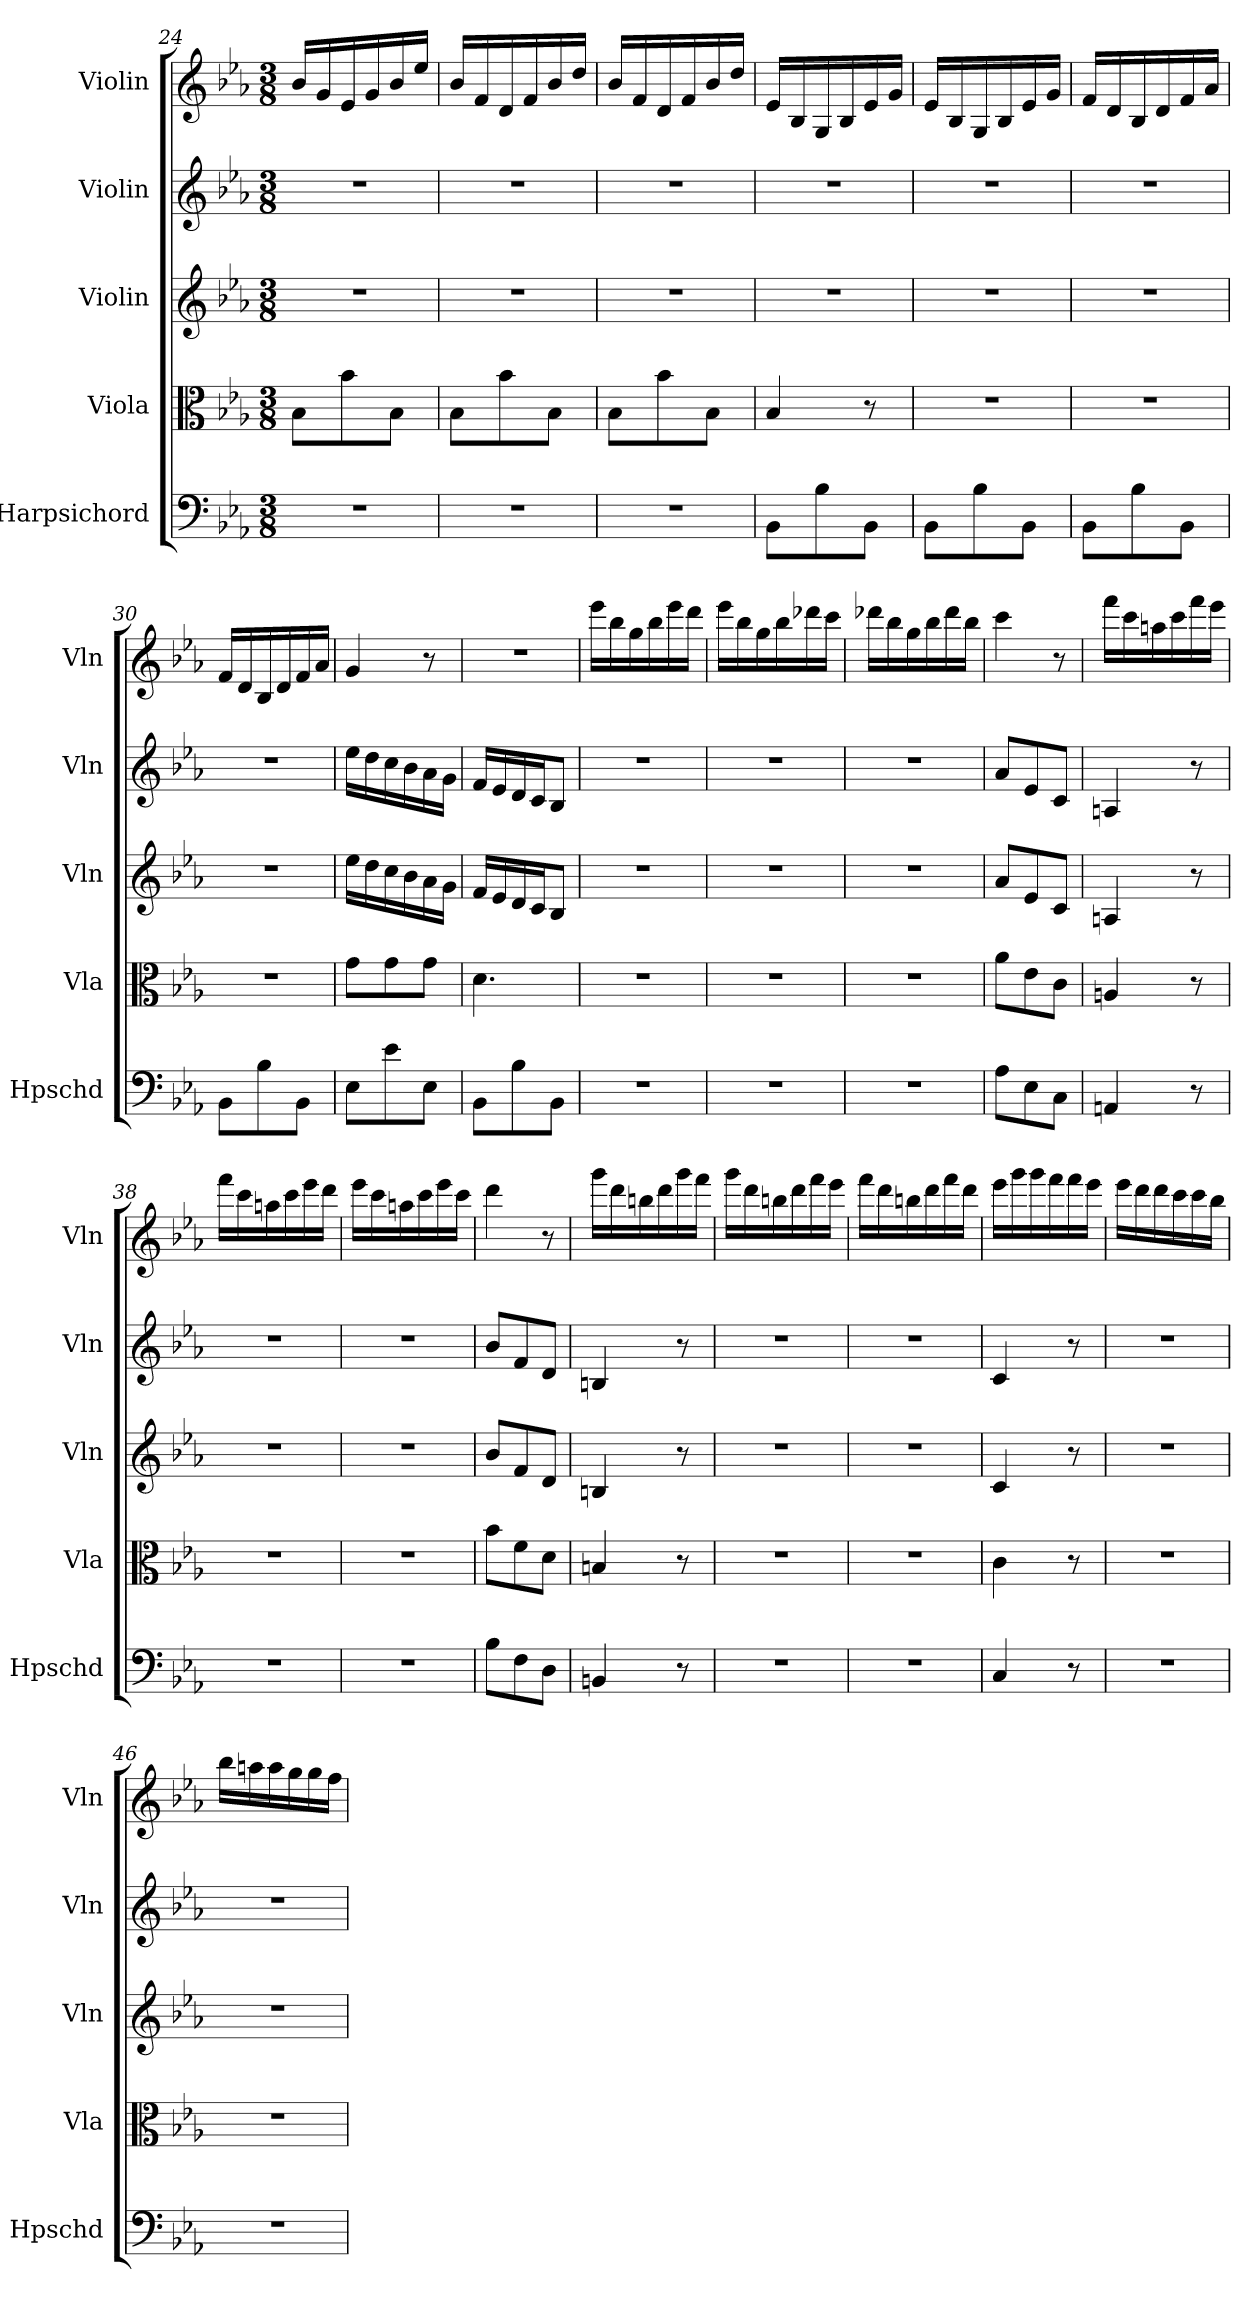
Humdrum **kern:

**kern	**kern	**kern	**kern	**kern
*part5	*part4	*part3	*part2	*part1
*staff5	*staff4	*staff3	*staff2	*staff1
*I"Harpsichord	*I"Viola	*I"Violin	*I"Violin	*I"Violin
*I'Hpschd	*I'Vla	*I'Vln	*I'Vln	*I'Vln
*clefF4	*clefC3	*clefG2	*clefG2	*clefG2
*k[b-e-a-]	*k[b-e-a-]	*k[b-e-a-]	*k[b-e-a-]	*k[b-e-a-]
*E-:	*E-:	*E-:	*E-:	*E-:
*M3/8	*M3/8	*M3/8	*M3/8	*M3/8
=24	=24	=24	=24	=24
4.r	8B-\L	4.r	4.r	16b-/LL
.	.	.	.	16g/
.	8b-\	.	.	16e-/
.	.	.	.	16g/
.	8B-\J	.	.	16b-/
.	.	.	.	16ee-/JJ
=25	=25	=25	=25	=25
4.r	8B-\L	4.r	4.r	16b-/LL
.	.	.	.	16f/
.	8b-\	.	.	16d/
.	.	.	.	16f/
.	8B-\J	.	.	16b-/
.	.	.	.	16dd/JJ
=26	=26	=26	=26	=26
4.r	8B-\L	4.r	4.r	16b-/LL
.	.	.	.	16f/
.	8b-\	.	.	16d/
.	.	.	.	16f/
.	8B-\J	.	.	16b-/
.	.	.	.	16dd/JJ
=27	=27	=27	=27	=27
8BB-\L	4B-/	4.r	4.r	16e-/LL
.	.	.	.	16B-/
8B-\	.	.	.	16G/
.	.	.	.	16B-/
8BB-\J	8r	.	.	16e-/
.	.	.	.	16g/JJ
=28	=28	=28	=28	=28
8BB-\L	4.r	4.r	4.r	16e-/LL
.	.	.	.	16B-/
8B-\	.	.	.	16G/
.	.	.	.	16B-/
8BB-\J	.	.	.	16e-/
.	.	.	.	16g/JJ
=29	=29	=29	=29	=29
8BB-\L	4.r	4.r	4.r	16f/LL
.	.	.	.	16d/
8B-\	.	.	.	16B-/
.	.	.	.	16d/
8BB-\J	.	.	.	16f/
.	.	.	.	16a-/JJ
=30	=30	=30	=30	=30
8BB-\L	4.r	4.r	4.r	16f/LL
.	.	.	.	16d/
8B-\	.	.	.	16B-/
.	.	.	.	16d/
8BB-\J	.	.	.	16f/
.	.	.	.	16a-/JJ
=31	=31	=31	=31	=31
8E-\L	8g\L	16ee-\LL	16ee-\LL	4g/
.	.	16dd\	16dd\	.
8e-\	8g\	16cc\	16cc\	.
.	.	16b-\	16b-\	.
8E-\J	8g\J	16a-\	16a-\	8r
.	.	16g\JJ	16g\JJ	.
=32	=32	=32	=32	=32
8BB-\L	4.d\	16f/LL	16f/LL	4.r
.	.	16e-/	16e-/	.
8B-\	.	16d/	16d/	.
.	.	16c/J	16c/J	.
8BB-\J	.	8B-/J	8B-/J	.
=33	=33	=33	=33	=33
4.r	4.r	4.r	4.r	16eee-\LL
.	.	.	.	16bb-\
.	.	.	.	16gg\
.	.	.	.	16bb-\
.	.	.	.	16eee-\
.	.	.	.	16ddd\JJ
=34	=34	=34	=34	=34
4.r	4.r	4.r	4.r	16eee-\LL
.	.	.	.	16bb-\
.	.	.	.	16gg\
.	.	.	.	16bb-\
.	.	.	.	16ddd-X\
.	.	.	.	16ccc\JJ
=35	=35	=35	=35	=35
4.r	4.r	4.r	4.r	16ddd-X\LL
.	.	.	.	16bb-\
.	.	.	.	16gg\
.	.	.	.	16bb-\
.	.	.	.	16ddd-\
.	.	.	.	16bb-\JJ
=36	=36	=36	=36	=36
8A-\L	8a-\L	8a-/L	8a-/L	4ccc\
8E-\	8e-\	8e-/	8e-/	.
8C\J	8c\J	8c/J	8c/J	8r
=37	=37	=37	=37	=37
4AAn/	4An/	4An/	4An/	16fff\LL
.	.	.	.	16ccc\
.	.	.	.	16aan\
.	.	.	.	16ccc\
8r	8r	8r	8r	16fff\
.	.	.	.	16eee-\JJ
=38	=38	=38	=38	=38
4.r	4.r	4.r	4.r	16fff\LL
.	.	.	.	16ccc\
.	.	.	.	16aan\
.	.	.	.	16ccc\
.	.	.	.	16eee-\
.	.	.	.	16ddd\JJ
=39	=39	=39	=39	=39
4.r	4.r	4.r	4.r	16eee-\LL
.	.	.	.	16ccc\
.	.	.	.	16aan\
.	.	.	.	16ccc\
.	.	.	.	16eee-\
.	.	.	.	16ccc\JJ
=40	=40	=40	=40	=40
8B-\L	8b-\L	8b-/L	8b-/L	4ddd\
8F\	8f\	8f/	8f/	.
8D\J	8d\J	8d/J	8d/J	8r
=41	=41	=41	=41	=41
4BBn/	4Bn/	4Bn/	4Bn/	16ggg\LL
.	.	.	.	16ddd\
.	.	.	.	16bbn\
.	.	.	.	16ddd\
8r	8r	8r	8r	16ggg\
.	.	.	.	16fff\JJ
=42	=42	=42	=42	=42
4.r	4.r	4.r	4.r	16ggg\LL
.	.	.	.	16ddd\
.	.	.	.	16bbn\
.	.	.	.	16ddd\
.	.	.	.	16fff\
.	.	.	.	16eee-\JJ
=43	=43	=43	=43	=43
4.r	4.r	4.r	4.r	16fff\LL
.	.	.	.	16ddd\
.	.	.	.	16bbn\
.	.	.	.	16ddd\
.	.	.	.	16fff\
.	.	.	.	16ddd\JJ
=44	=44	=44	=44	=44
4C/	4c\	4c/	4c/	16eee-\LL
.	.	.	.	16ggg\
.	.	.	.	16ggg\
.	.	.	.	16fff\
8r	8r	8r	8r	16fff\
.	.	.	.	16eee-\JJ
=45	=45	=45	=45	=45
4.r	4.r	4.r	4.r	16eee-\LL
.	.	.	.	16ddd\
.	.	.	.	16ddd\
.	.	.	.	16ccc\
.	.	.	.	16ccc\
.	.	.	.	16bb-\JJ
=46	=46	=46	=46	=46
4.r	4.r	4.r	4.r	16bb-\LL
.	.	.	.	16aan\
.	.	.	.	16aa\
.	.	.	.	16gg\
.	.	.	.	16gg\
.	.	.	.	16ff\JJ
=	=	=	=	=
*-	*-	*-	*-	*-
